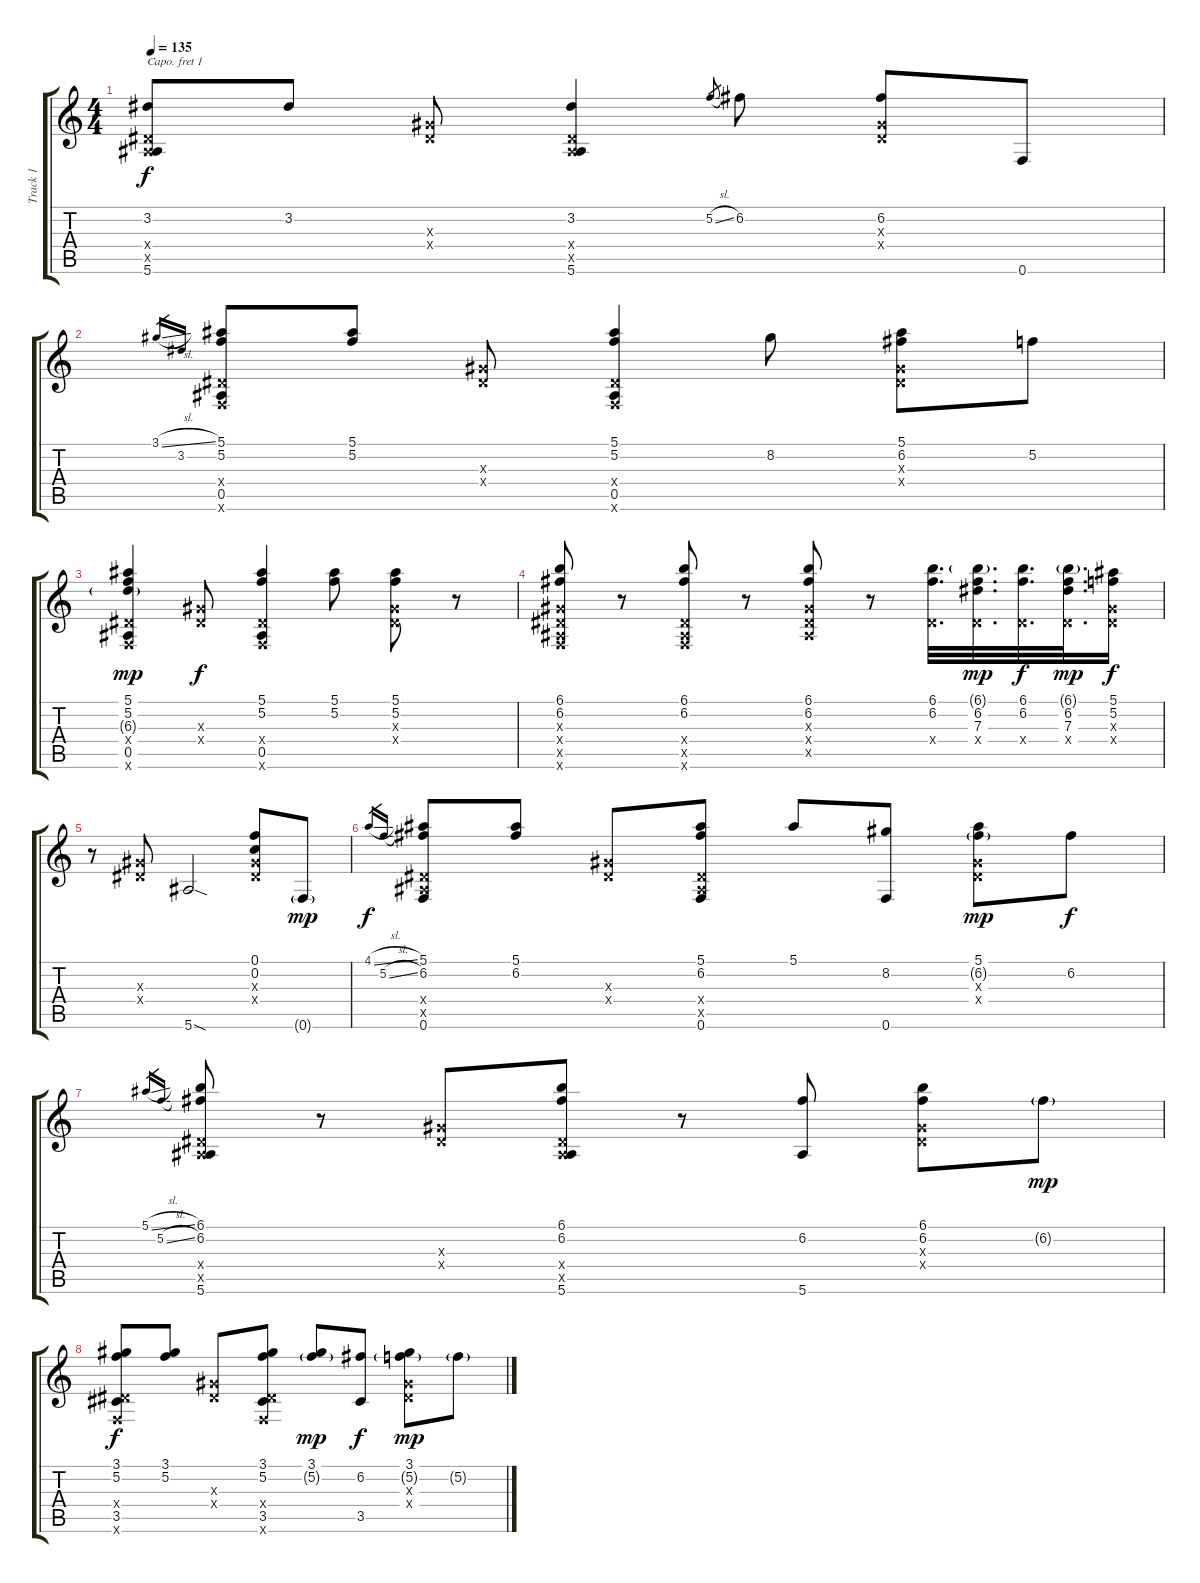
\track ("Track 1" "Track 1") {instrument acousticguitarsteel}
\staff {score tabs}
\capo 1
\tuning (E4 B3 G3 D3 A2 E2) {hide}
\ts (4 4)
\tempo 135
\clef g2
\ks c
(3.2 0.4{x} 0.5{x} 5.6).8{dy f} 3.2.8 (0.3{x} 0.4{x}).8 (3.2 0.4{x} 0.5{x} 5.6).4 5.2{sl}.8{gr} 6.2.8 (6.2 0.3{x} 0.4{x}).8 0.6.8 |
3.1{sl}.16{gr} 3.2.16{gr} (5.1 5.2 0.4{x} 0.5 0.6{x}).8 (5.1 5.2).8 (0.3{x} 0.4{x}).8 (5.1 5.2 0.4{x} 0.5 0.6{x}).4 8.2.8 (5.1 6.2 0.3{x} 0.4{x}).8 5.2.8 |
(5.1 5.2 6.3{g} 0.4{x} 0.5 0.6{x}).4{dy mp} (0.3{x} 0.4{x}).8{dy f} (5.1 5.2 0.4{x} 0.5 0.6{x}).4 (5.1 5.2).8 (5.1 5.2 0.3{x} 0.4{x}).8 r.8 |
(6.1 6.2 0.3{x} 0.4{x} 0.5{x} 0.6{x}).8{volume 15} r.8 (6.1 6.2 0.4{x} 0.5{x} 0.6{x}).8 r.8 (6.1 6.2 0.3{x} 0.4{x} 0.5{x}).8 r.8 (6.1 6.2 0.4{x}).32{d} (6.1{g} 6.2 7.3 0.4{x}).32{d dy mp} (6.1 6.2 0.4{x}).32{d dy f} (6.1{g} 6.2 7.3 0.4{x}).32{d dy mp} (5.1 5.2 0.3{x} 0.4{x}).16{dy f} |
r.8 (0.3{x} 0.4{x}).8 5.6{sod}.2 (0.1 0.2 0.3{x} 0.4{x}).8 0.6{g}.8{dy mp} |
4.1{sl}.16{gr dy f} 5.2{sl}.16{gr} (5.1 6.2 0.4{x} 0.5{x} 0.6).8{volume 12} (5.1 6.2).8 (0.3{x} 0.4{x}).8 (5.1 6.2 0.4{x} 0.5{x} 0.6).8 5.1.8 (8.2 0.6).8 (5.1 6.2{g} 0.3{x} 0.4{x}).8{dy mp} 6.2.8{dy f} |
5.1{sl}.16{gr} 5.2{sl}.16{gr} (6.1 6.2 0.4{x} 0.5{x} 5.6).8 r.8 (0.3{x} 0.4{x}).8 (6.1 6.2 0.4{x} 0.5{x} 5.6).8 r.8 (6.2 5.6).8 (6.1 6.2 0.3{x} 0.4{x}).8 6.2{g}.8{dy mp} |
(3.1 5.2 0.4{x} 3.5 0.6{x}).8{dy f} (3.1 5.2).8 (0.3{x} 0.4{x}).8 (3.1 5.2 0.4{x} 3.5 0.6{x}).8 (3.1 5.2{g}).8{dy mp} (6.2 3.5).8{dy f} (3.1 5.2{g} 0.3{x} 0.4{x}).8{dy mp} 5.2{g}.8
